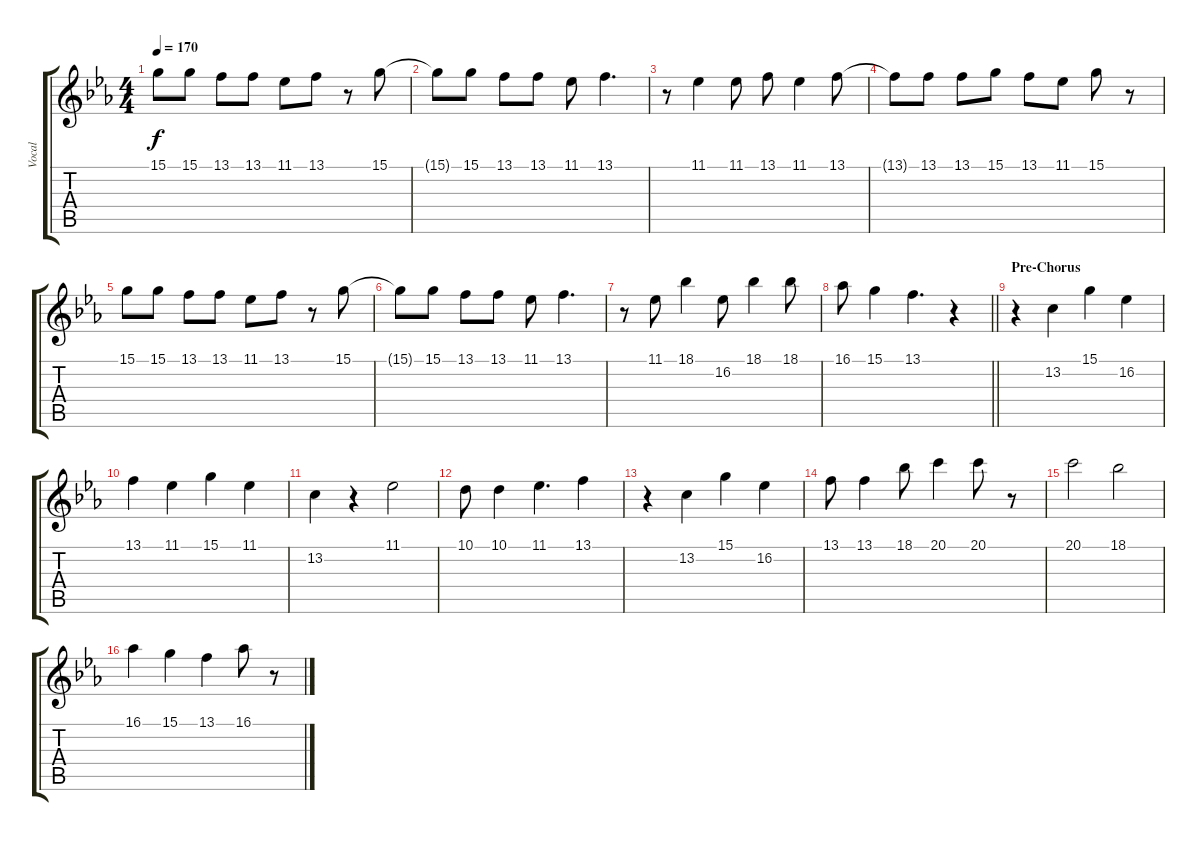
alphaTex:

\track ("Vocal" "Vocal") {instrument lead3calliope}
\staff {score tabs}
\tuning (E4 B3 G3 D3 A2 E2) {hide}
\ts (4 4)
\tempo 170
\clef g2
\ks eb
15.1.8{dy f} 15.1.8 13.1.8 13.1.8 11.1.8 13.1.8 r.8 15.1.8 |
15.1{t}.8 15.1.8 13.1.8 13.1.8 11.1.8 13.1.4{d} |
r.8 11.1.4 11.1.8 13.1.8 11.1.4 13.1.8 |
13.1{t}.8 13.1.8 13.1.8 15.1.8 13.1.8 11.1.8 15.1.8 r.8 |
15.1.8 15.1.8 13.1.8 13.1.8 11.1.8 13.1.8 r.8 15.1.8 |
15.1{t}.8 15.1.8 13.1.8 13.1.8 11.1.8 13.1.4{d} |
r.8 11.1.8 18.1.4 16.2.8 18.1.4 18.1.8 |
\barLineRight lightlight
16.1.8 15.1.4 13.1.4{d} r.4 |
\section ("" "Pre-Chorus")
r.4 13.2.4 15.1.4 16.2.4 |
13.1.4 11.1.4 15.1.4 11.1.4 |
13.2.4 r.4 11.1.2 |
10.1.8 10.1.4 11.1.4{d} 13.1.4 |
r.4 13.2.4 15.1.4 16.2.4 |
13.1.8 13.1.4 18.1.8 20.1.4 20.1.8 r.8 |
20.1.2 18.1.2 |
16.1.4 15.1.4 13.1.4 16.1.8 r.8
